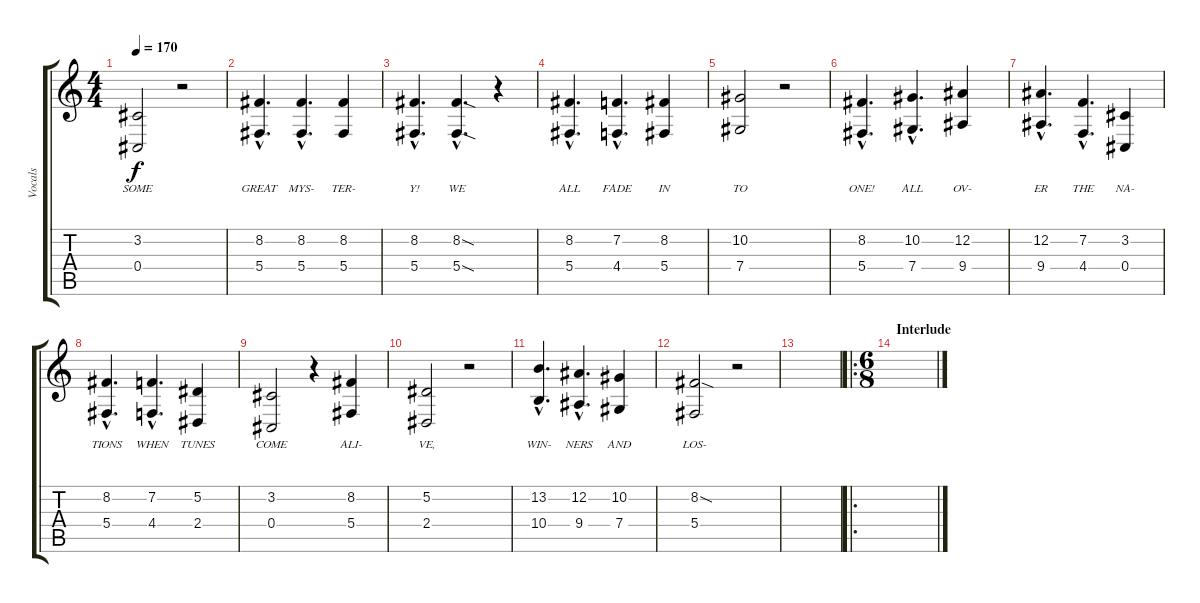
\track ("Vocals" "Vocals") {instrument oboe}
\staff {score tabs}
\tuning (Eb4 Bb3 Gb3 Db3 Ab2 Eb2) {hide}
\ts (4 4)
\tempo 170
\clef g2
\ks c
(3.2 0.4).2{lyrics (0 "SOME") lyrics (1 "") lyrics (2 "") lyrics (3 "") lyrics (4 "") dy f} r.2 |
(8.2{hac} 5.4{hac}).4{d lyrics (0 "GREAT") lyrics (1 "") lyrics (2 "") lyrics (3 "") lyrics (4 "")} (8.2{hac} 5.4{hac}).4{d lyrics (0 "MYS-") lyrics (1 "") lyrics (2 "") lyrics (3 "") lyrics (4 "")} (8.2 5.4).4{lyrics (0 "TER-") lyrics (1 "") lyrics (2 "") lyrics (3 "") lyrics (4 "")} |
(8.2{hac} 5.4{hac}).4{d lyrics (0 "Y!") lyrics (1 "") lyrics (2 "") lyrics (3 "") lyrics (4 "")} (8.2{sod hac} 5.4{sod hac}).4{d lyrics (0 "WE") lyrics (1 "") lyrics (2 "") lyrics (3 "") lyrics (4 "")} r.4 |
(8.2{hac} 5.4{hac}).4{d lyrics (0 "ALL") lyrics (1 "") lyrics (2 "") lyrics (3 "") lyrics (4 "")} (7.2{hac} 4.4{hac}).4{d lyrics (0 "FADE") lyrics (1 "") lyrics (2 "") lyrics (3 "") lyrics (4 "")} (8.2 5.4).4{lyrics (0 "IN") lyrics (1 "") lyrics (2 "") lyrics (3 "") lyrics (4 "")} |
(10.2 7.4).2{lyrics (0 "TO") lyrics (1 "") lyrics (2 "") lyrics (3 "") lyrics (4 "")} r.2 |
(8.2{hac} 5.4{hac}).4{d lyrics (0 "ONE!") lyrics (1 "") lyrics (2 "") lyrics (3 "") lyrics (4 "")} (10.2{hac} 7.4{hac}).4{d lyrics (0 "ALL") lyrics (1 "") lyrics (2 "") lyrics (3 "") lyrics (4 "")} (12.2 9.4).4{lyrics (0 "OV-") lyrics (1 "") lyrics (2 "") lyrics (3 "") lyrics (4 "")} |
(12.2{hac} 9.4{hac}).4{d lyrics (0 "ER") lyrics (1 "") lyrics (2 "") lyrics (3 "") lyrics (4 "")} (7.2{hac} 4.4{hac}).4{d lyrics (0 "THE") lyrics (1 "") lyrics (2 "") lyrics (3 "") lyrics (4 "")} (3.2 0.4).4{lyrics (0 "NA-") lyrics (1 "") lyrics (2 "") lyrics (3 "") lyrics (4 "")} |
(8.2{hac} 5.4{hac}).4{d lyrics (0 "TIONS") lyrics (1 "") lyrics (2 "") lyrics (3 "") lyrics (4 "")} (7.2{hac} 4.4{hac}).4{d lyrics (0 "WHEN") lyrics (1 "") lyrics (2 "") lyrics (3 "") lyrics (4 "")} (5.2 2.4).4{lyrics (0 "TUNES") lyrics (1 "") lyrics (2 "") lyrics (3 "") lyrics (4 "")} |
(3.2 0.4).2{lyrics (0 "COME") lyrics (1 "") lyrics (2 "") lyrics (3 "") lyrics (4 "")} r.4 (8.2 5.4).4{lyrics (0 "ALI-") lyrics (1 "") lyrics (2 "") lyrics (3 "") lyrics (4 "")} |
(5.2 2.4).2{lyrics (0 "VE,") lyrics (1 "") lyrics (2 "") lyrics (3 "") lyrics (4 "")} r.2 |
(13.2{hac} 10.4{hac}).4{d lyrics (0 "WIN-") lyrics (1 "") lyrics (2 "") lyrics (3 "") lyrics (4 "")} (12.2{hac} 9.4{hac}).4{d lyrics (0 "NERS") lyrics (1 "") lyrics (2 "") lyrics (3 "") lyrics (4 "")} (10.2 7.4).4{lyrics (0 "AND") lyrics (1 "") lyrics (2 "") lyrics (3 "") lyrics (4 "")} |
(8.2{sod} 5.4).2{lyrics (0 "LOS-") lyrics (1 "") lyrics (2 "") lyrics (3 "") lyrics (4 "")} r.2 |
|
\ro
\ts (6 8)
\section ("" "Interlude")
